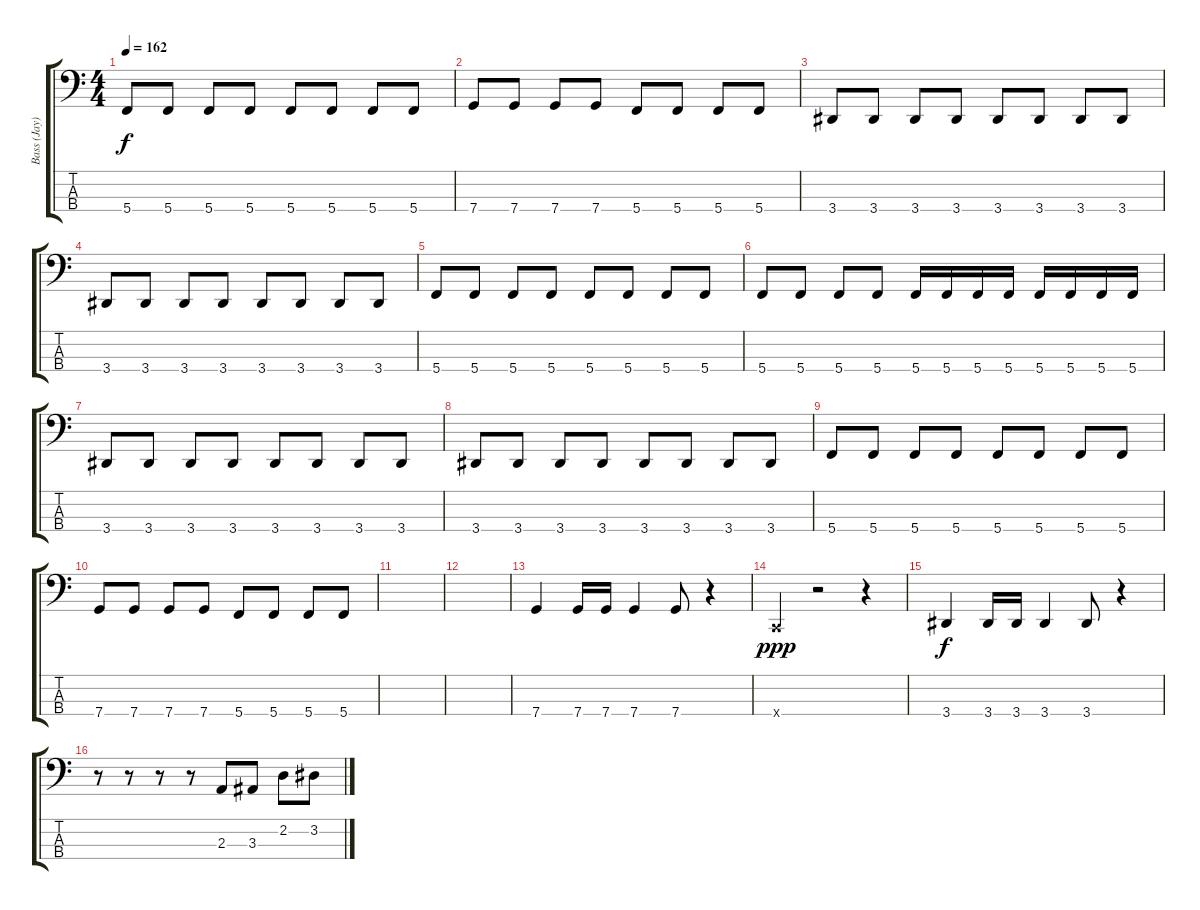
\track ("Bass (Jay)" "Bass (Jay)") {instrument electricbasspick}
\staff {score tabs}
\tuning (F2 C2 G1 C1) {hide}
\ts (4 4)
\tempo 162
\clef f4
\ks c
5.4.8{dy f} 5.4.8 5.4.8 5.4.8 5.4.8 5.4.8 5.4.8 5.4.8 |
7.4.8 7.4.8 7.4.8 7.4.8 5.4.8 5.4.8 5.4.8 5.4.8 |
3.4.8 3.4.8 3.4.8 3.4.8 3.4.8 3.4.8 3.4.8 3.4.8 |
3.4.8 3.4.8 3.4.8 3.4.8 3.4.8 3.4.8 3.4.8 3.4.8 |
5.4.8 5.4.8 5.4.8 5.4.8 5.4.8 5.4.8 5.4.8 5.4.8 |
5.4.8 5.4.8 5.4.8 5.4.8 5.4.16 5.4.16 5.4.16 5.4.16 5.4.16 5.4.16 5.4.16 5.4.16 |
3.4.8 3.4.8 3.4.8 3.4.8 3.4.8 3.4.8 3.4.8 3.4.8 |
3.4.8 3.4.8 3.4.8 3.4.8 3.4.8 3.4.8 3.4.8 3.4.8 |
5.4.8 5.4.8 5.4.8 5.4.8 5.4.8 5.4.8 5.4.8 5.4.8 |
7.4.8 7.4.8 7.4.8 7.4.8 5.4.8 5.4.8 5.4.8 5.4.8 |
|
|
7.4.4 7.4.16 7.4.16 7.4.4 7.4.8 r.4 |
0.4{x}.4{dy ppp} r.2 r.4 |
3.4.4{dy f} 3.4.16 3.4.16 3.4.4 3.4.8 r.4 |
r.8 r.8 r.8 r.8 2.3.8 3.3.8 2.2.8 3.2.8
